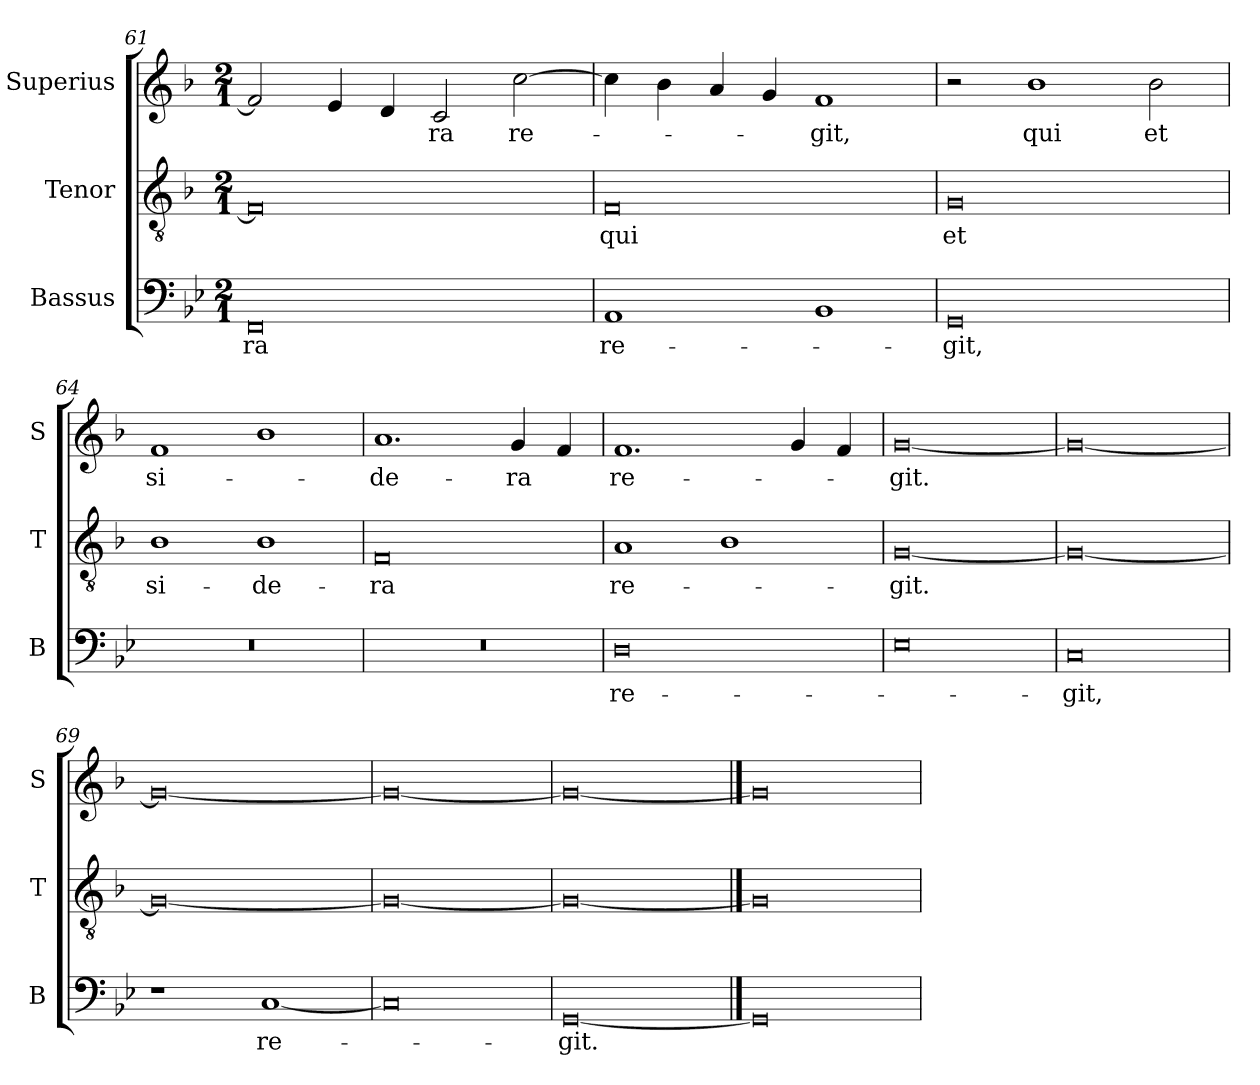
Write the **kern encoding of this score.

**kern	**text	**kern	**text	**kern	**text
*part3	*part3	*part2	*part2	*part1	*part1
*staff3	*staff3	*staff2	*staff2	*staff1	*staff1
*I"Bassus	*	*I"Tenor	*	*I"Superius	*
*I'B	*	*I'T	*	*I'S	*
*clefF4	*	*clefGv2	*	*clefG2	*
*k[b-e-]	*	*k[b-]	*	*k[b-]	*
*B-:	*	*F:	*	*F:	*
*M2/1	*	*M2/1	*	*M2/1	*
=61	=61	=61	=61	=61	=61
0FF	-ra	0F]	.	2f]	.
.	.	.	.	4e	.
.	.	.	.	4d	.
.	.	.	.	2c	-ra
.	.	.	.	[2cc	re-
=62	=62	=62	=62	=62	=62
1AA	re-	0F	qui	4cc]	.
.	.	.	.	4b-	.
.	.	.	.	4a	.
.	.	.	.	4g	.
1BB-	.	.	.	1f	-git,
=63	=63	=63	=63	=63	=63
0GG	-git,	0G	et	2r	.
.	.	.	.	1b-	qui
.	.	.	.	2b-	et
=64	=64	=64	=64	=64	=64
0r	.	1B-	si-	1f	si-
.	.	1B-	-de-	1b-	.
=65	=65	=65	=65	=65	=65
0r	.	0F	-ra	1.a	-de-
.	.	.	.	4g	-ra
.	.	.	.	4f	.
=66	=66	=66	=66	=66	=66
0D	re-	1A	re-	1.f	re-
.	.	1B-	.	.	.
.	.	.	.	4g	.
.	.	.	.	4f	.
=67	=67	=67	=67	=67	=67
0E-	.	[0G	-git.	[0g	-git.
=68	=68	=68	=68	=68	=68
0C	-git,	0G_	.	0g_	.
=69	=69	=69	=69	=69	=69
1r	.	0G_	.	0g_	.
[1C	re-	.	.	.	.
=70	=70	=70	=70	=70	=70
0C]	.	0G_	.	0g_	.
=71	=71	=71	=71	=71	=71
[0GG	-git.	0G_	.	0g_	.
==72	==72	==72	==72	==72	==72
0GG]	.	0G]	.	0g]	.
=	=	=	=	=	=
*-	*-	*-	*-	*-	*-
